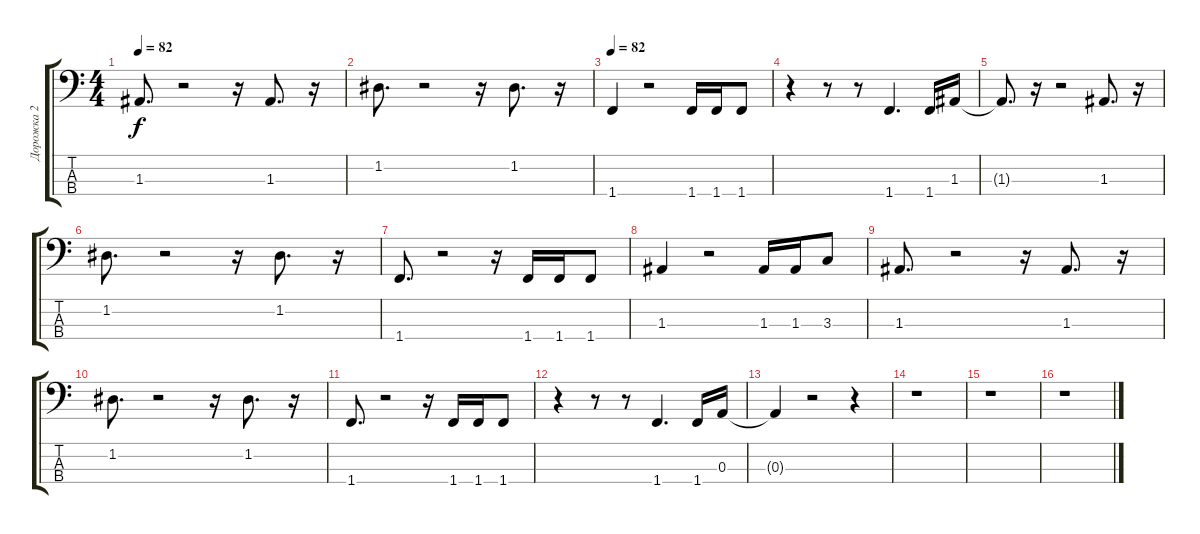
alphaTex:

\track ("Дорожка 2" "Дорожка 2") {instrument electricbassfinger}
\staff {score tabs}
\tuning (G2 D2 A1 E1) {hide}
\ts (4 4)
\tempo 82
\clef f4
\ks c
1.3.8{d dy f} r.2 r.16 1.3.8{d} r.16 |
1.2.8{d} r.2 r.16 1.2.8{d} r.16 |
\tempo 82
1.4.4 r.2 1.4.16 1.4.16 1.4.8 |
r.4 r.8 r.8 1.4.4{d} 1.4.16 1.3.16 |
1.3{t}.8{d} r.16 r.2 1.3.8{d} r.16 |
1.2.8{d} r.2 r.16 1.2.8{d} r.16 |
1.4.8{d} r.2 r.16 1.4.16 1.4.16 1.4.8 |
1.3.4 r.2 1.3.16 1.3.16 3.3.8 |
1.3.8{d} r.2 r.16 1.3.8{d} r.16 |
1.2.8{d} r.2 r.16 1.2.8{d} r.16 |
1.4.8{d} r.2 r.16 1.4.16 1.4.16 1.4.8 |
r.4 r.8 r.8 1.4.4{d} 1.4.16 0.3.16 |
0.3{t}.4 r.2 r.4 |
r.1 |
r.1 |
r.1
